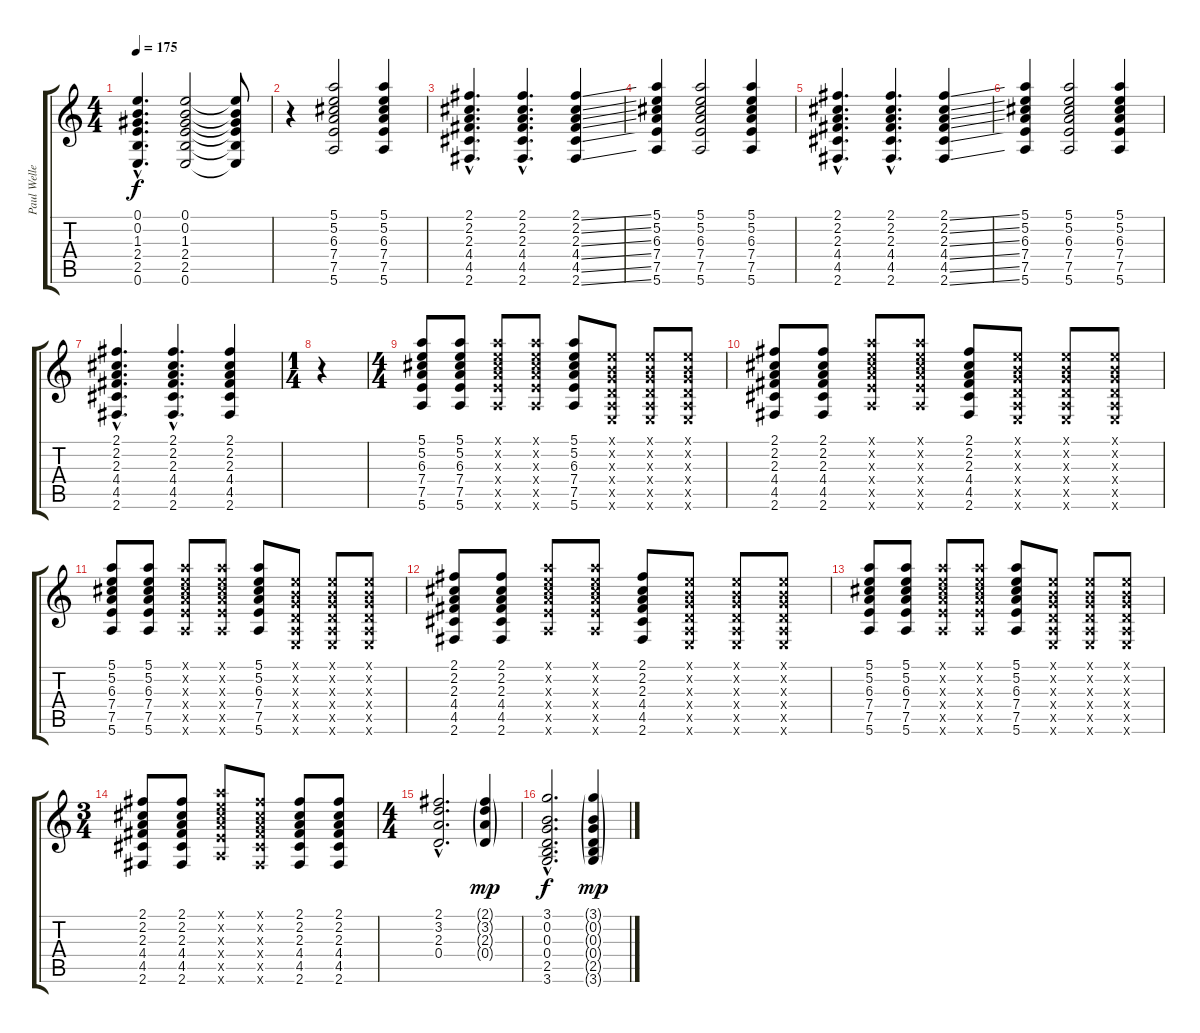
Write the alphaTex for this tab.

\track ("Paul Weller guitar1  " "Paul Welle") {instrument electricguitarclean}
\staff {score tabs}
\tuning (E4 B3 G3 D3 A2 E2) {hide}
\ts (4 4)
\tempo 175
\clef g2
\ks c
(0.1{hac} 0.2{hac} 1.3{hac} 2.4{hac} 2.5{hac} 0.6{hac}).4{d dy f} (0.1 0.2 1.3 2.4 2.5 0.6).2 (0.1{t} 0.2{t} 1.3{t} 2.4{t} 2.5{t} 0.6{t}).8 |
r.4 (5.1 5.2 6.3 7.4 7.5 5.6).2 (5.1 5.2 6.3 7.4 7.5 5.6).4 |
(2.1{hac} 2.2{hac} 2.3{hac} 4.4{hac} 4.5{hac} 2.6{hac}).4{d} (2.1{hac} 2.2{hac} 2.3{hac} 4.4{hac} 4.5{hac} 2.6{hac}).4{d} (2.1{ss} 2.2{ss} 2.3{ss} 4.4{ss} 4.5{ss} 2.6{ss}).4 |
(5.1 5.2 6.3 7.4 7.5 5.6).4 (5.1 5.2 6.3 7.4 7.5 5.6).2 (5.1 5.2 6.3 7.4 7.5 5.6).4 |
(2.1{hac} 2.2{hac} 2.3{hac} 4.4{hac} 4.5{hac} 2.6{hac}).4{d} (2.1{hac} 2.2{hac} 2.3{hac} 4.4{hac} 4.5{hac} 2.6{hac}).4{d} (2.1{ss} 2.2{ss} 2.3{ss} 4.4{ss} 4.5{ss} 2.6{ss}).4 |
(5.1 5.2 6.3 7.4 7.5 5.6).4 (5.1 5.2 6.3 7.4 7.5 5.6).2 (5.1 5.2 6.3 7.4 7.5 5.6).4 |
(2.1{hac} 2.2{hac} 2.3{hac} 4.4{hac} 4.5{hac} 2.6{hac}).4{d} (2.1{hac} 2.2{hac} 2.3{hac} 4.4{hac} 4.5{hac} 2.6{hac}).4{d} (2.1 2.2 2.3 4.4 4.5 2.6).4 |
\ts (1 4)
r.4 |
\ts (4 4)
(5.1 5.2 6.3 7.4 7.5 5.6).8 (5.1 5.2 6.3 7.4 7.5 5.6).8 (5.1{x} 5.2{x} 6.3{x} 7.4{x} 7.5{x} 5.6{x}).8 (5.1{x} 5.2{x} 6.3{x} 7.4{x} 7.5{x} 5.6{x}).8 (5.1 5.2 6.3 7.4 7.5 5.6).8 (0.1{x} 0.2{x} 0.3{x} 0.4{x} 0.5{x} 0.6{x}).8 (0.1{x} 0.2{x} 0.3{x} 0.4{x} 0.5{x} 0.6{x}).8 (0.1{x} 0.2{x} 0.3{x} 0.4{x} 0.5{x} 0.6{x}).8 |
(2.1 2.2 2.3 4.4 4.5 2.6).8 (2.1 2.2 2.3 4.4 4.5 2.6).8 (5.1{x} 5.2{x} 6.3{x} 7.4{x} 7.5{x} 5.6{x}).8 (5.1{x} 5.2{x} 6.3{x} 7.4{x} 7.5{x} 5.6{x}).8 (2.1 2.2 2.3 4.4 4.5 2.6).8 (0.1{x} 0.2{x} 0.3{x} 0.4{x} 0.5{x} 0.6{x}).8 (0.1{x} 0.2{x} 0.3{x} 0.4{x} 0.5{x} 0.6{x}).8 (0.1{x} 0.2{x} 0.3{x} 0.4{x} 0.5{x} 0.6{x}).8 |
(5.1 5.2 6.3 7.4 7.5 5.6).8 (5.1 5.2 6.3 7.4 7.5 5.6).8 (5.1{x} 5.2{x} 6.3{x} 7.4{x} 7.5{x} 5.6{x}).8 (5.1{x} 5.2{x} 6.3{x} 7.4{x} 7.5{x} 5.6{x}).8 (5.1 5.2 6.3 7.4 7.5 5.6).8 (0.1{x} 0.2{x} 0.3{x} 0.4{x} 0.5{x} 0.6{x}).8 (0.1{x} 0.2{x} 0.3{x} 0.4{x} 0.5{x} 0.6{x}).8 (0.1{x} 0.2{x} 0.3{x} 0.4{x} 0.5{x} 0.6{x}).8 |
(2.1 2.2 2.3 4.4 4.5 2.6).8 (2.1 2.2 2.3 4.4 4.5 2.6).8 (5.1{x} 5.2{x} 6.3{x} 7.4{x} 7.5{x} 5.6{x}).8 (5.1{x} 5.2{x} 6.3{x} 7.4{x} 7.5{x} 5.6{x}).8 (2.1 2.2 2.3 4.4 4.5 2.6).8 (0.1{x} 0.2{x} 0.3{x} 0.4{x} 0.5{x} 0.6{x}).8 (0.1{x} 0.2{x} 0.3{x} 0.4{x} 0.5{x} 0.6{x}).8 (0.1{x} 0.2{x} 0.3{x} 0.4{x} 0.5{x} 0.6{x}).8 |
(5.1 5.2 6.3 7.4 7.5 5.6).8 (5.1 5.2 6.3 7.4 7.5 5.6).8 (5.1{x} 5.2{x} 6.3{x} 7.4{x} 7.5{x} 5.6{x}).8 (5.1{x} 5.2{x} 6.3{x} 7.4{x} 7.5{x} 5.6{x}).8 (5.1 5.2 6.3 7.4 7.5 5.6).8 (0.1{x} 0.2{x} 0.3{x} 0.4{x} 0.5{x} 0.6{x}).8 (0.1{x} 0.2{x} 0.3{x} 0.4{x} 0.5{x} 0.6{x}).8 (0.1{x} 0.2{x} 0.3{x} 0.4{x} 0.5{x} 0.6{x}).8 |
\ts (3 4)
(2.1 2.2 2.3 4.4 4.5 2.6).8 (2.1 2.2 2.3 4.4 4.5 2.6).8 (5.1{x} 5.2{x} 6.3{x} 7.4{x} 7.5{x} 5.6{x}).8 (2.1{x} 2.2{x} 2.3{x} 4.4{x} 4.5{x} 2.6{x}).8 (2.1 2.2 2.3 4.4 4.5 2.6).8 (2.1 2.2 2.3 4.4 4.5 2.6).8 |
\ts (4 4)
(2.1{hac} 3.2{hac} 2.3 0.4{hac}).2{d} (2.1{g} 3.2{g} 2.3{g} 0.4{g}).4{dy mp} |
(3.1{hac} 0.2{hac} 0.3{hac} 0.4{hac} 2.5{hac} 3.6{hac}).2{d dy f} (3.1{g} 0.2{g} 0.3{g} 0.4{g} 2.5{g} 3.6{g}).4{dy mp}
